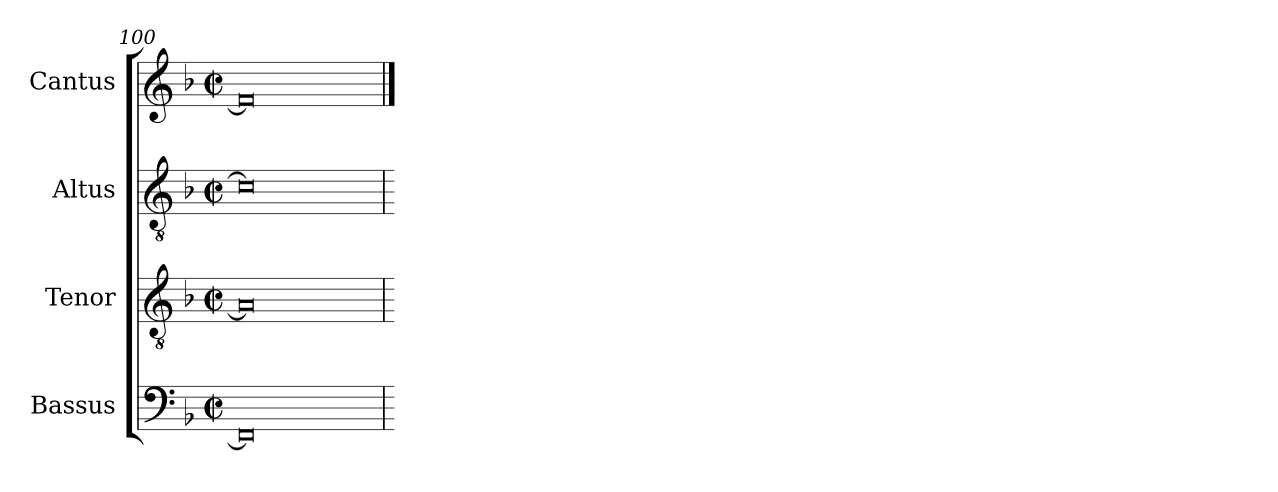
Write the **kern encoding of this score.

**kern	**kern	**kern	**kern
*part4	*part3	*part2	*part1
*staff4	*staff3	*staff2	*staff1
*I"Bassus	*I"Tenor	*I"Altus	*I"Cantus
*clefF4	*clefGv2	*clefGv2	*clefG2
*k[b-]	*k[b-]	*k[b-]	*k[b-]
*F:	*F:	*F:	*F:
*M2/2	*M2/2	*M2/2	*M2/2
*met(c|)	*met(c|)	*met(c|)	*met(c|)
=100	=100	=100	=100
0FF]	0A]	0c]	0f]
=	=	=	==
*-	*-	*-	*-
